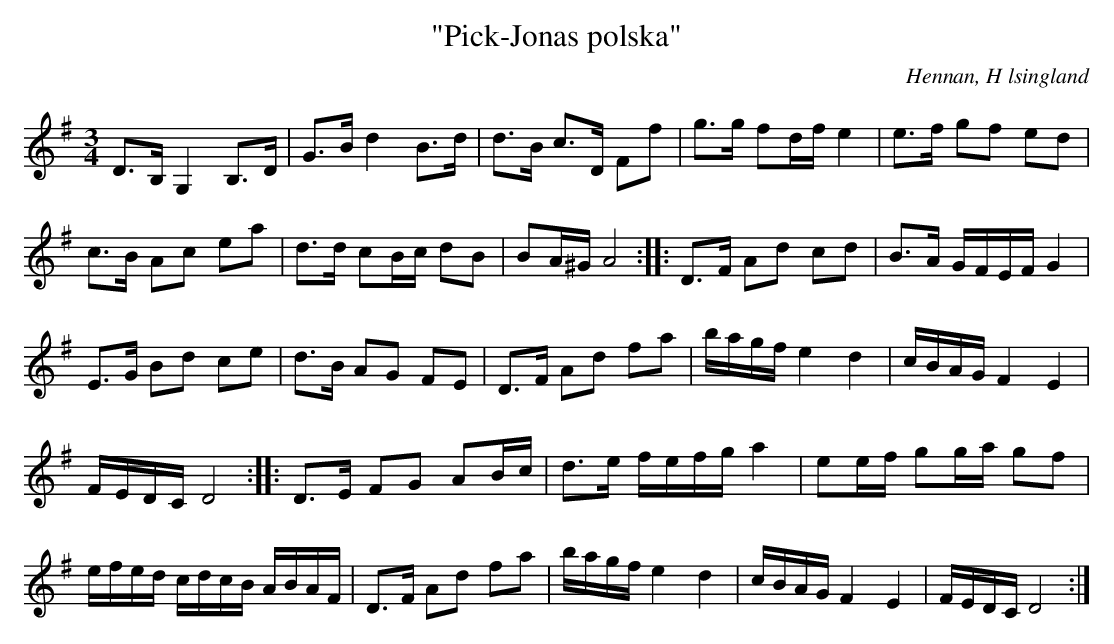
X:1
T: "Pick-Jonas polska"
O: Hennan, H lsingland
M: 3/4
L: 1/8
K: G
D>B, G,2 B,>D | G>B d2 B>d | d>B c>D Ff| g>g fd/f/ e2 | e>f gf ed |
c>B Ac ea | d>d cB/c/ dB | BA/^G/ A4 :: D>F Ad cd | B>A G/F/E/F/ G2 |
E>G Bd ce | d>B AG FE | D>F Ad fa | b/a/g/f/ e2 d2 | c/B/A/G/ F2 E2 |
F/E/D/C/ D4 :: D>E FG AB/c/ | d>e f/e/f/g/ a2 | ee/f/ gg/a/ gf |
e/f/e/d/ c/d/c/B/ A/B/A/F/ | D>F Ad fa | b/a/g/f/ e2 d2 | c/B/A/G/ F2 E2 | F/E/D/C/ D4 :|]
